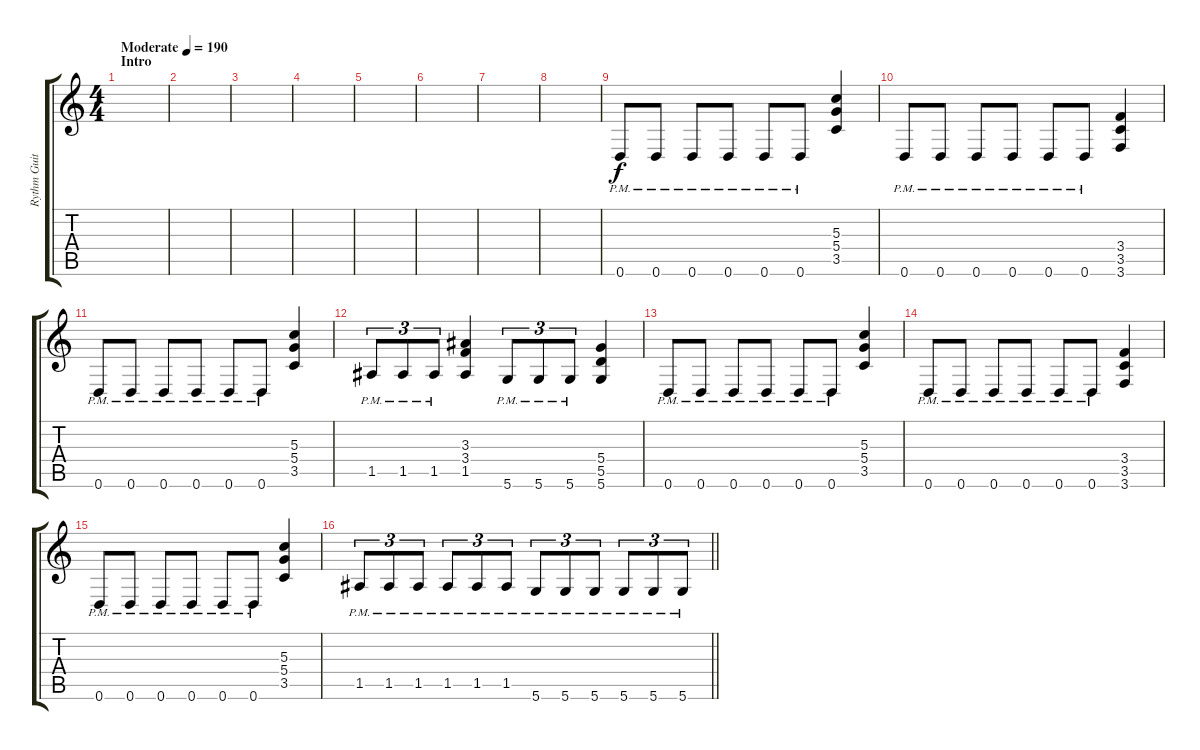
\track ("Rythm Guitar I" "Rythm Guit") {instrument distortionguitar}
\staff {score tabs}
\tuning (E4 B3 G3 D3 A2 D2) {hide}
\ts (4 4)
\section ("" "Intro")
\tempo (190 "Moderate")
\clef g2
\ks c
|
|
|
|
|
|
|
|
0.6{pm}.8 0.6{pm}.8 0.6{pm}.8 0.6{pm}.8 0.6{pm}.8 0.6{pm}.8 (5.3 5.4 3.5).4 |
0.6{pm}.8 0.6{pm}.8 0.6{pm}.8 0.6{pm}.8 0.6{pm}.8 0.6{pm}.8 (3.4 3.5 3.6).4 |
0.6{pm}.8 0.6{pm}.8 0.6{pm}.8 0.6{pm}.8 0.6{pm}.8 0.6{pm}.8 (5.3 5.4 3.5).4 |
1.5{pm}.8{tu (3 2)} 1.5{pm}.8{tu (3 2)} 1.5{pm}.8{tu (3 2)} (3.3 3.4 1.5).4 5.6{pm}.8{tu (3 2)} 5.6{pm}.8{tu (3 2)} 5.6{pm}.8{tu (3 2)} (5.4 5.5 5.6).4 |
0.6{pm}.8 0.6{pm}.8 0.6{pm}.8 0.6{pm}.8 0.6{pm}.8 0.6{pm}.8 (5.3 5.4 3.5).4 |
0.6{pm}.8 0.6{pm}.8 0.6{pm}.8 0.6{pm}.8 0.6{pm}.8 0.6{pm}.8 (3.4 3.5 3.6).4 |
0.6{pm}.8 0.6{pm}.8 0.6{pm}.8 0.6{pm}.8 0.6{pm}.8 0.6{pm}.8 (5.3 5.4 3.5).4 |
\barLineRight lightlight
1.5{pm}.8{tu (3 2)} 1.5{pm}.8{tu (3 2)} 1.5{pm}.8{tu (3 2)} 1.5{pm}.8{tu (3 2)} 1.5{pm}.8{tu (3 2)} 1.5{pm}.8{tu (3 2)} 5.6{pm}.8{tu (3 2)} 5.6{pm}.8{tu (3 2)} 5.6{pm}.8{tu (3 2)} 5.6{pm}.8{tu (3 2)} 5.6{pm}.8{tu (3 2)} 5.6{pm}.8{tu (3 2)}
